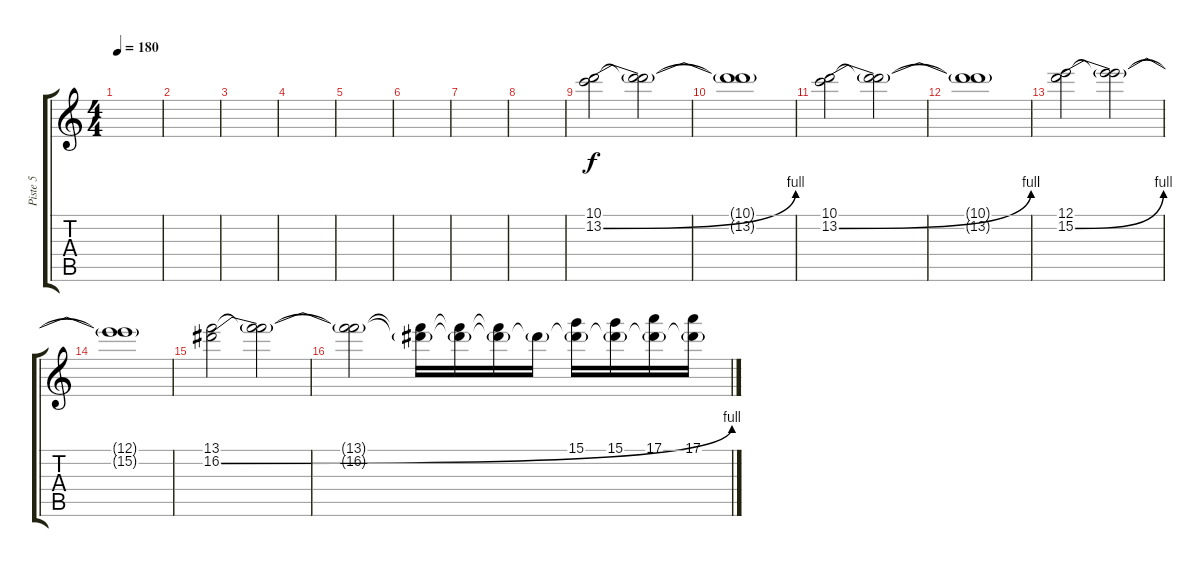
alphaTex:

\track ("Piste 5" "Piste 5") {instrument distortionguitar}
\staff {score tabs}
\tuning (E4 B3 G3 D3 A2 D2) {hide}
\ts (4 4)
\tempo 180
\clef g2
\ks c
|
|
|
|
|
|
|
|
(10.1 13.2{be (bend 0 0 60 4)}).2 (10.1{t} 13.2{t}).2 |
(10.1{t} 13.2{t}).1 |
(10.1 13.2{be (bend 0 0 60 4)}).2 (10.1{t} 13.2{t}).2 |
(10.1{t} 13.2{t}).1 |
(12.1 15.2{be (bend 0 0 60 4)}).2 (12.1{t} 15.2{t}).2 |
(12.1{t} 15.2{t}).1 |
(13.1 16.2{be (bend 0 0 60 4)}).2 (13.1{t} 16.2{t}).2 |
(13.1{t} 16.2{t}).2 (13.1{t} 16.2{t}).16 (13.1{t} 16.2{t}).16 (13.1{t} 16.2{t}).16 16.2{t}.16 (15.1 16.2{t}).16 (15.1 16.2{t}).16 (17.1 16.2{t}).16 (17.1 16.2{t}).16
